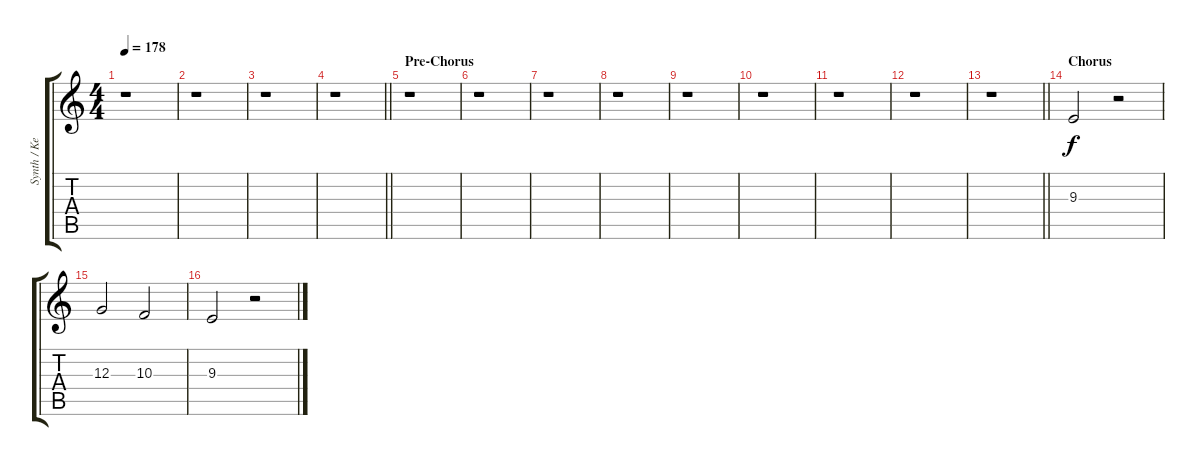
\track ("Synth / Keyboard" "Synth / Ke") {instrument lead1square}
\staff {score tabs}
\tuning (E4 B3 G3 D3 A2 E2) {hide}
\ts (4 4)
\tempo 178
\clef g2
\ks c
r.1{dy f} |
r.1 |
r.1 |
\barLineRight lightlight
r.1 |
\section ("" "Pre-Chorus")
r.1 |
r.1 |
r.1 |
r.1 |
r.1 |
r.1 |
r.1 |
r.1 |
\barLineRight lightlight
r.1 |
\section ("" "Chorus")
9.3.2 r.2 |
12.3.2 10.3.2 |
9.3.2 r.2
